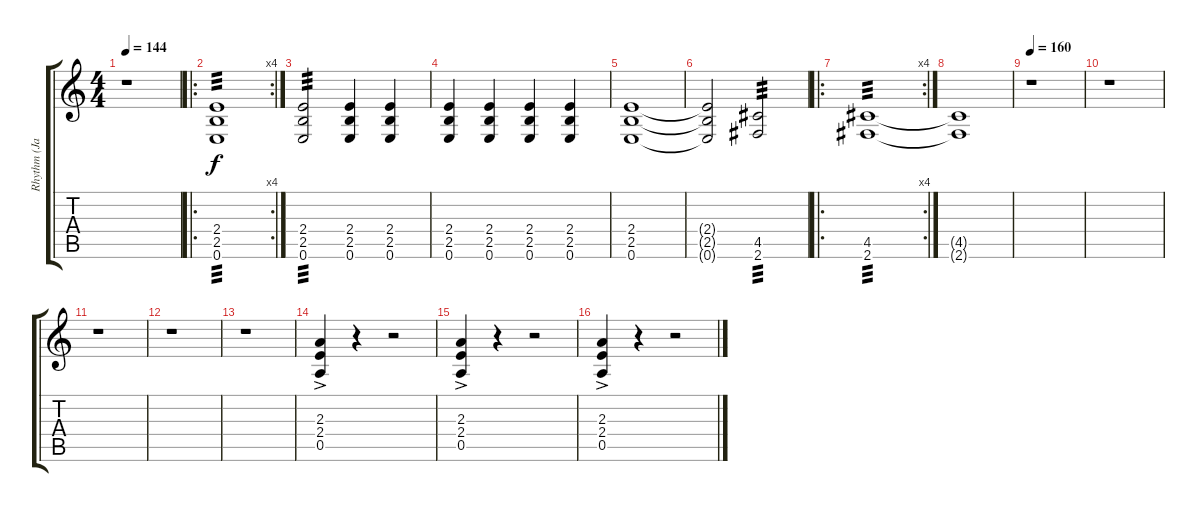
\track ("Rhythm (James/Kirk Live)" "Rhythm (Ja") {instrument distortionguitar}
\staff {score tabs}
\tuning (E4 B3 G3 D3 A2 E2) {hide}
\ts (4 4)
\tempo 144
\clef g2
\ks c
r.1{dy f instrument distortionguitar} |
\ro
\rc 4
(2.4 2.5 0.6).1{tp 3} |
(2.4 2.5 0.6).2{tp 3} (2.4 2.5 0.6).4 (2.4 2.5 0.6).4 |
(2.4 2.5 0.6).4 (2.4 2.5 0.6).4 (2.4 2.5 0.6).4 (2.4 2.5 0.6).4 |
(2.4 2.5 0.6).1 |
(2.4{t} 2.5{t} 0.6{t}).2 (4.5 2.6).2{tp 3} |
\ro
\rc 4
(4.5 2.6).1{tp 3} |
(4.5{t} 2.6{t}).1 |
\tempo 160
r.1 |
r.1 |
r.1 |
r.1 |
r.1 |
(2.3{ac} 2.4{ac} 0.5{ac}).4 r.4 r.2 |
(2.3{ac} 2.4{ac} 0.5{ac}).4 r.4 r.2 |
(2.3{ac} 2.4{ac} 0.5{ac}).4 r.4 r.2
